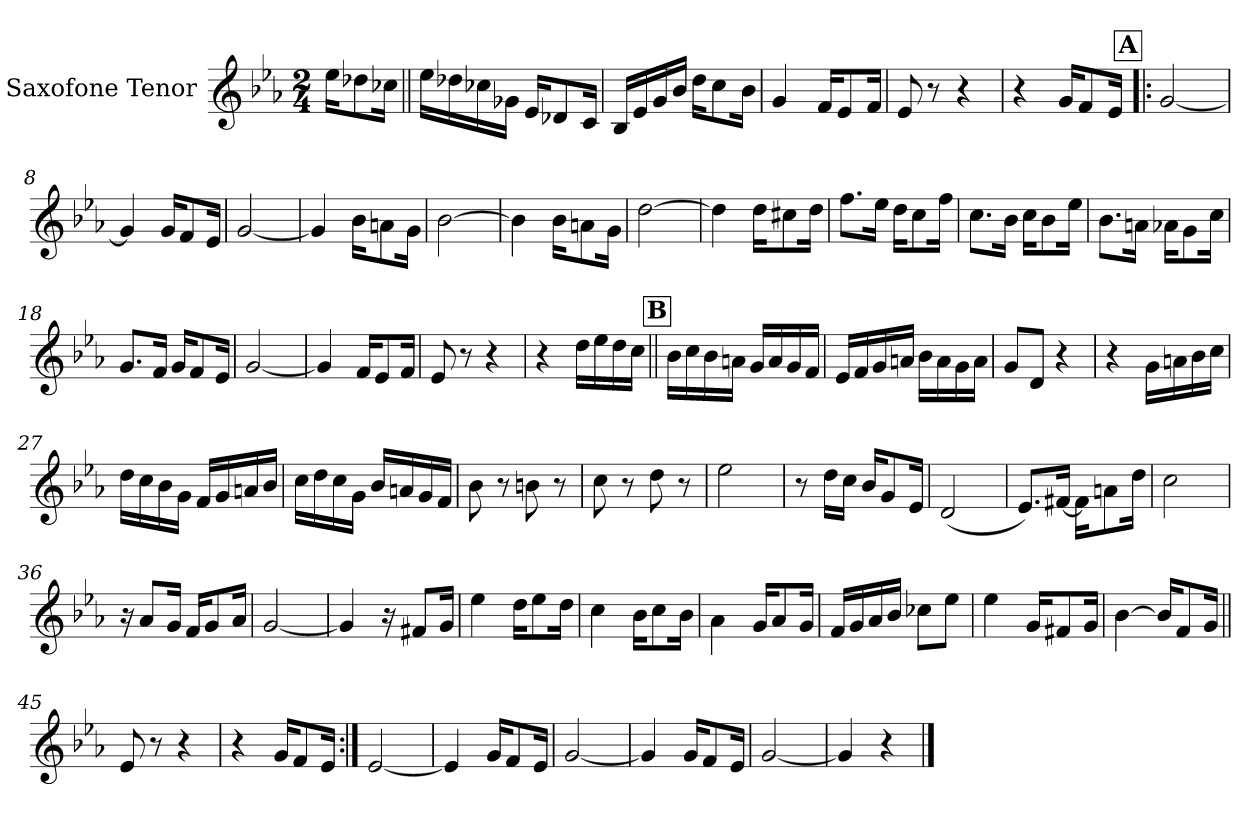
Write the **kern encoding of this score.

**kern
*part1
*staff1
*I"Saxofone Tenor
*I'Sax. Tn.
*clefG2
*ITrd8c14
*k[b-e-a-]
*M2/4
*MM60
=1
16e-\KL
8d-X\
16c-X\Jk
=2||
16e-\LL
16d-X\
16c-X\
16G-X\JJ
16E-/KL
8D-X/
16C/Jk
=3
16BB-/LL
16E-/
16G/
16B-/JJ
16d\KL
8c\
16B-\Jk
=4
4G/
16F/KL
8E-/
16F/Jk
=5
8E-/
8r
4r
=6
4r
16G/KL
8F/
16E-/Jk
!!LO:LB:g=z
!!LO:REH:place=s1:a:B:fs=14:t=A
=7!|:
[2G/
=8
4G/]
16G/KL
8F/
16E-/Jk
=9
[2G/
=10
4G/]
16B-\KL
8An\
16G\Jk
=11
[2B-\
=12
4B-\]
16B-\KL
8An\
16G\Jk
=13
[2d\
=14
4d\]
16d\KL
8c#X\
16d\Jk
!!LO:LB:g=z
=15
8.f\L
16e-\Jk
16d\KL
8c\
16f\Jk
=16
8.c\L
16B-\Jk
16c\KL
8B-\
16e-\Jk
=17
8.B-\L
16An\Jk
16A-X\KL
8G\
16c\Jk
=18
8.G/L
16F/Jk
16G/KL
8F/
16E-/Jk
=19
[2G/
=20
4G/]
16F/KL
8E-/
16F/Jk
!!LO:LB:g=z
=21
8E-/
8r
4r
=22
4r
16d\LL
16e-\
16d\
16c\JJ
!!LO:REH:place=s1:a:B:fs=14:t=B
=23||
16B-\LL
16c\
16B-\
16An\JJ
16G/LL
16A/
16G/
16F/JJ
=24
16E-/LL
16F/
16G/
16An/JJ
16B-\LL
16A\
16G\
16A\JJ
=25
8G/L
8D/J
4r
=26
4r
16G\LL
16An\
16B-\
16c\JJ
!!LO:LB:g=z
=27
16d\LL
16c\
16B-\
16G\JJ
16F/LL
16G/
16An/
16B-/JJ
=28
16c\LL
16d\
16c\
16G\JJ
16B-/LL
16An/
16G/
16F/JJ
=29
8B-\
8r
8Bn\
8r
=30
8c\
8r
8d\
8r
=31
2e-\
=32
8r
16d\LL
16c\JJ
16B-/KL
8G/
16E-/Jk
=33
(2D/
!!LO:LB:g=z
=34
8.E-/L)
[16F#X/Jk
16F#\KL]
8An\
16d\Jk
=35
2c\
=36
16r
8A-/L
16G/Jk
16F/KL
8G/
16A-/Jk
=37
[2G/
=38
4G/]
16r
8F#X/L
16G/Jk
=39
4e-\
16d\KL
8e-\
16d\Jk
=40
4c\
16B-\KL
8c\
16B-\Jk
!!LO:LB:g=z
=41
4A-\
16G/KL
8A-/
16G/Jk
=42
16F/LL
16G/
16A-/
16B-/JJ
8c-X\L
8e-\J
=43
4e-\
16G/KL
8F#X/
16G/Jk
=44
[4B-\
16B-/KL]
8F/
16G/Jk
=45||
8E-/
8r
4r
=46
4r
16G/KL
8F/
16E-/Jk
=47:|!
[2E-/
!!LO:LB:g=z
=48
4E-/]
16G/KL
8F/
16E-/Jk
=49
[2G/
=50
4G/]
16G/KL
8F/
16E-/Jk
=51
[2G/
=52
4G/]
4r
==
*-
